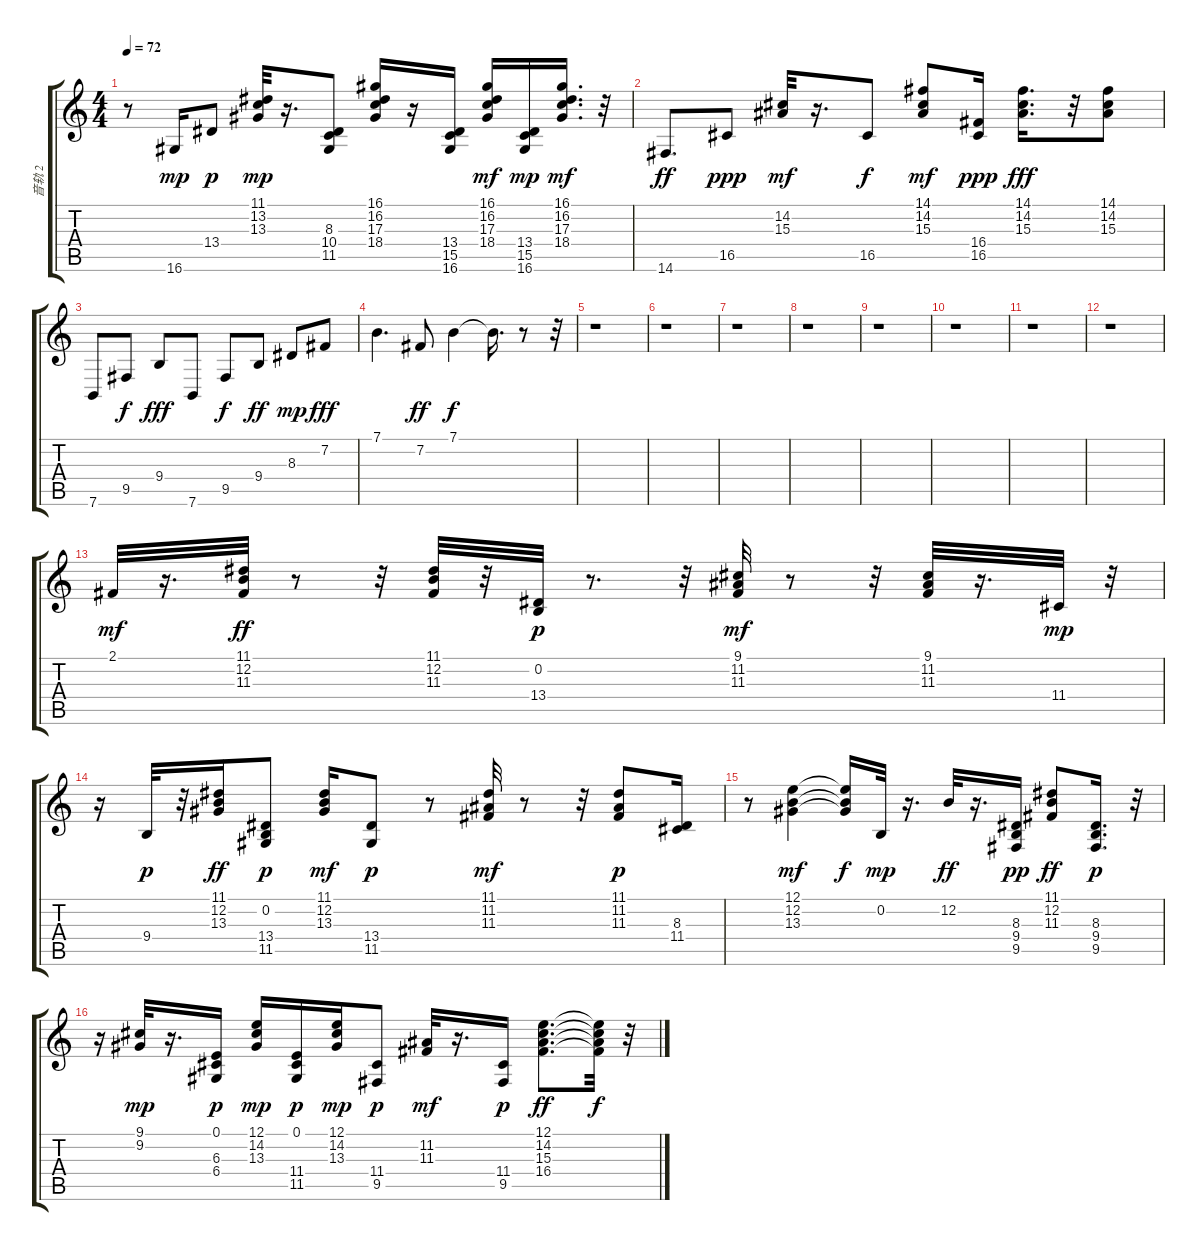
\track ("音轨 2" "音轨 2") {instrument brightacousticpiano}
\staff {score tabs}
\tuning (E4 B3 G3 D3 A2 E2) {hide}
\ts (4 4)
\tempo 72
\clef g2
\ks c
r.8{dy ff} 16.6.16{dy mp} 13.4.8{dy p} (11.1 13.2 13.3).32{dy mp} r.16{d} (8.3 10.4 11.5).8 (16.1 16.2 17.3 18.4).16 r.16 (13.4 15.5 16.6).16 (16.1 16.2 17.3 18.4).16{dy mf} (13.4 15.5 16.6).16{dy mp} (16.1 16.2 17.3 18.4).16{d dy mf} r.32 |
14.6.8{d dy ff} 16.5.8{dy ppp} (14.2 15.3).32{dy mf} r.16{d} 16.5.8{dy f} (14.1 14.2 15.3).8{dy mf} (16.4 16.5).16{dy ppp} (14.1 14.2 15.3).16{d dy fff} r.32 (14.1 14.2 15.3).8 |
7.6.8 9.5.8{dy f} 9.4.8{dy fff} 7.6.8 9.5.8{dy f} 9.4.8{dy ff} 8.3.8{dy mp} 7.2.8{dy fff} |
7.1.4{d} 7.2.8{dy ff} 7.1.4{dy f} 7.1{t}.16{d} r.8 r.32 |
r.1 |
r.1 |
r.1 |
r.1 |
r.1 |
r.1 |
r.1 |
r.1 |
2.1.32{dy mf} r.16{d} (11.1 12.2 11.3).32{dy ff} r.8 r.32 (11.1 12.2 11.3).32 r.32 (0.2 13.4).32{dy p} r.8{d} r.32 (9.1 11.2 11.3).32{dy mf} r.8 r.32 (9.1 11.2 11.3).32 r.16{d} 11.4.32{dy mp} r.32 |
r.16 9.4.32{dy p} r.32 (11.1 12.2 13.3).16{dy ff} (0.2 13.4 11.5).8{dy p} (11.1 12.2 13.3).16{dy mf} (13.4 11.5).8{dy p} r.8 (11.1 11.2 11.3).32{dy mf} r.8 r.32 (11.1 11.2 11.3).8{dy p} (8.3 11.4).16 |
r.8 (12.1 12.2 13.3).4{dy mf} (12.1{t} 12.2{t} 13.3{t}).16{dy f} 0.2.32{dy mp} r.16{d} 12.2.32{dy ff} r.16{d} (8.3 9.4 9.5).16{dy pp} (11.1 12.2 11.3).8{dy ff} (8.3 9.4 9.5).16{d dy p} r.32 |
r.16 (9.1 9.2).32{dy mp} r.16{d} (0.1 6.3 6.4).16{dy p} (12.1 14.2 13.3).16{dy mp} (0.1 11.4 11.5).16{dy p} (12.1 14.2 13.3).16{dy mp} (11.4 9.5).8{dy p} (11.2 11.3).32{dy mf} r.16{d} (11.4 9.5).16{dy p} (12.1 14.2 15.3 16.4).8{d dy ff} (12.1{t} 14.2{t} 15.3{t} 16.4{t}).32{dy f} r.32
